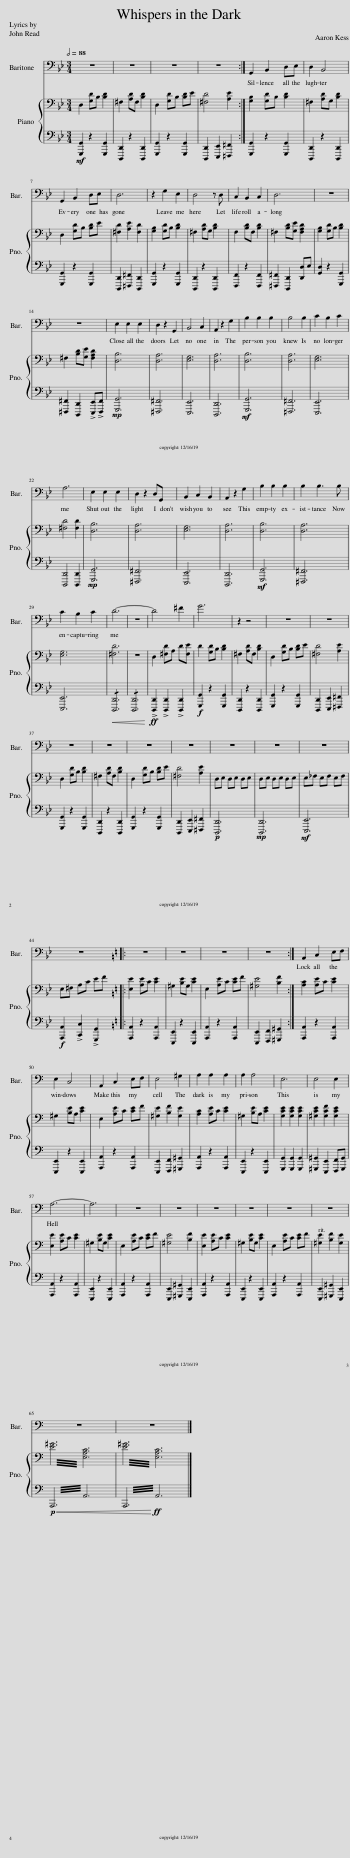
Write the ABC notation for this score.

X:1
%%score 1 { 2 | 3 }
L:1/8
Q:1/2=88
M:3/4
I:linebreak $
K:Bb
V:1 bass
V:2 bass
V:3 bass
V:1
 z6 | z6 | z6 | z6 :| G,,2 B,,2 D,E, | %5
 D,2 B,,4 |$ G,,2 B,,2 D,E, | D,6 | z2 G,2 E,2 | D,4 z D, | %10
 C,2 B,,2 C,2 | D,6 | z6 |$ z6 | E,2 E,2 E,2 | %15
 D,2 z2 G,,2 | B,,4 C,2 | A,,2 z2 G,2 | B,2 B,2 B,2 | B,4 B,2 | %20
 C2 B,2 C2 |$ A,6 | E,2 E,2 E,2 | D,2 z2 D,G,, | B,,2 C,2 B,,2 | %25
 A,,2 z2 G,2 | B,2 B,2 B,2 | B,2 B,3 B, |$ C2 B,2 C2 | D6- | %30
 z6 | D4 ^F2 | G6 | z2 z4 | z6 | %35
 z6 |$ z6 | z6 | z6 | z6 | %40
 z6 | z6 | z6 |$ z6 |:[K:C] z6 | %45
 z6 | z6 | z6 :| A,,2 C,2 E,F, |$ E,2 C,4 | %50
 A,,2 C,2 E,F, | E,4 ^G,2 | A,2 A,2 A,2 | A,2 A,4 | E,6 | %55
 E,4 E,2 |$ A,6- | A,6 | z6 | z6 | %60
 z6 | z6 | z6 | z6 |$ z6 | %65
 z6 |] %66
V:2
 D,2 [G,D]B, [B,D]2 | ^F,2 [A,D]F, [B,D]2 | D,2 [G,D]B, [B,D]E | [^F,D]4 [A,E]2 :| [G,B,]2 [G,D]B, [B,D]2 | %5
 ^F,2 [A,D]G, [B,D]2 |$ D,2 [G,D]B, [B,D]E | [^F,D]2 [A,E]2 [F,D]2 | [G,B,]2 [G,D]B, [B,D]2 | ^F,2 [A,D]G, [B,D]2 | %10
 F,2 [B,D]F, [B,D]2 | ^F,2 [B,D][G,E] [F,A,D]2 | [G,B,]2 [G,D]B, [B,D]2 |$ ^F,2 [B,D][G,E] [F,A,D]2 | [D,B,]6 | %15
 [D,A,]6 | [E,G,]6 | [D,A,]6 | [D,B,]6 | [D,A,]6 | %20
 [E,G,]6 |$ [^F,D]4 [F,D]2 | [D,B,]6 | [D,A,]6 | [E,G,]6 | %25
 [D,A,]6 | [D,B,]6 | [D,A,]6 |$ [E,G,]6 | [^F,D]6 | %30
 z6 | D,2 [^F,D]A, D[F,E] | D2 [G,D]B, [B,D]2 | ^F,2 [A,D]F, [B,D]2 | D,2 [G,D]B, [B,D]E | %35
 [^F,D]4 [A,E]2 |$ D,2 [G,D]B, [B,D]2 | ^F,2 [A,D]F, [B,D]2 | D,2 [G,D]B, [B,D]E | [^F,D]4 [A,E]2 | %40
 D,E, D,E, D,E, | D,E, D,E, D,E, | E,_F, E,F, E,F, |$ E,^F, A,C EF |:[K:C] [E,E]2 [A,E]C [CE]2 | %45
 ^G,2 [B,E]G, [CE]2 | E,2 [A,E]C [CE]F | [^G,E]4 [B,F]2 :| [A,C]2 [A,E]C [CE]2 |$ ^G,2 [B,E]A, [CE]2 | %50
 E,2 [A,E]C [CE]F | [^G,E]2 [B,F]2 [G,E]2 | [A,C]2 [A,E]C [CE]2 | ^G,2 [B,E]A, [CE]2 | [G,CE]2 [G,CE]2 [G,CE]2 | %55
 [^G,CE]2 [G,CF]2 [G,CE]2 |$ [E,E]2 [A,E]C [CE]2 | ^G,2 [B,E]G, [CE]2 | E,2 [A,E]C [CE]F | [^G,E]4 [B,F]2 | %60
 [E,E]2 [A,E]C [CE]2 | ^G,2 [B,E]G, [CE]2 | E,2 [A,E]C [CE]F | [^G,E]2 [B,F]2 [G,E]2 |$ !///-![E^G]3 [E,A,C]3 | %65
 !///-![E^G]3 [E,A,C]3 |] %66
V:3
!mf! [G,,,G,,]2 z2 [G,,,G,,]2 | [D,,,D,,]2 z2 [D,,,D,,]2 | [G,,,G,,]2 z2 [G,,,G,,]2 | [D,,,D,,]2 [E,,,E,,]2 [^F,,,^F,,]2 :| [G,,,G,,]2 z2 [G,,,G,,]2 | %5
 [D,,,D,,]2 z2 [D,,,D,,]2 |$ [G,,,G,,]2 z2 [G,,,G,,]2 | [D,,,D,,]2 [^F,,,^F,,]2 [D,,,D,,]2 | [G,,,G,,]2 z2 [G,,,G,,]2 | [D,,,D,,]2 z2 [D,,,D,,]2 | %10
 [F,,,F,,]2 z2 [F,,,F,,]2 | [^F,,,^F,,]2 [D,,,D,,]2 [D,,D,]E, | [G,,D,]2 z2 [G,,,G,,]2 |$ [^F,,,^F,,]2 [D,,,D,,]2 !>![E,,,E,,]!>![F,,,F,,] |!mp! [G,,,G,,]6 | %15
 [^F,,,^F,,]6 | [E,,,E,,]6 | [D,,,D,,]6 |!mf! [G,,,G,,]6 | [^F,,,^F,,]6 | %20
 [E,,,E,,]6 |$ [D,,,D,,]4 [D,,,D,,]2 |!mp! [G,,,G,,]6 | [^F,,,^F,,]6 | [E,,,E,,]6 | %25
 [D,,,D,,]6 |!mf! [G,,,G,,]6 | [^F,,,^F,,]6 |$ [E,,,E,,]6 |!<(! !/![D,,,D,,]6 | %30
 !/![D,,,D,,]6!<)! |!ff! !>![D,,,D,,]2 !>![D,,,D,,]2 !>![D,,,D,,]2 |!f! [G,,,G,,]2 z2 [G,,,G,,]2 | [D,,,D,,]2 z2 [D,,,D,,]2 | [G,,,G,,]2 z2 [G,,,G,,]2 | %35
 [D,,,D,,]2 [E,,,E,,]2 [^F,,,^F,,]2 |$ [G,,,G,,]2 z2 [G,,,G,,]2 | [D,,,D,,]2 z2 [D,,,D,,]2 | [G,,,G,,]2 z2 [G,,,G,,]2 | [D,,,D,,]2 [E,,,E,,]2 [^F,,,^F,,]2 | %40
!p! [D,,,D,,]6 |!mp! [D,,,D,,]6 |!mf! [E,,,E,,]6 |$!f! [A,,,A,,]2 !>![C,,C,]2 !>![G,,,G,,]2 |:[K:C] [A,,,A,,]2 z2 [A,,,A,,]2 | %45
 [E,,,E,,]2 z2 [E,,,E,,]2 | [A,,,A,,]2 z2 [A,,,A,,]2 | [E,,,E,,]2 [F,,,F,,]2 [^G,,,^G,,]2 :| [A,,,A,,]2 z2 [A,,,A,,]2 |$ [E,,,E,,]2 z2 [E,,,E,,]2 | %50
 [A,,,A,,]2 z2 [A,,,A,,]2 | [E,,,E,,]2 [F,,,F,,]2 [^G,,,^G,,]2 | [A,,,A,,]2 z2 [A,,,A,,]2 | [E,,,E,,]2 z2 [E,,,E,,]2 | [G,,,G,,]2 [G,,,G,,]2 [G,,,G,,]2 | %55
 [^G,,,^G,,]2 [E,,,E,,]2 [F,,,F,,][G,,,G,,] |$ [A,,,A,,]2 z2 [A,,,A,,]2 | [E,,,E,,]2 z2 [E,,,E,,]2 | [A,,,A,,]2 z2 [A,,,A,,]2 | [E,,,E,,]2 [^G,,,^G,,]2 [E,,,E,,]2 | %60
 [A,,,A,,]2 z2 [A,,,A,,]2 | [E,,,E,,]2 z2 [E,,,E,,]2 | [A,,,A,,]2 z2 [A,,,A,,]2 | [E,,,E,,]2 [^G,,,^G,,]2 [E,,,E,,]2 |$!p!!<(! !///-!A,,,3 A,,3 | %65
 !///-!A,,,3!<)!!ff! A,,3 |] %66
